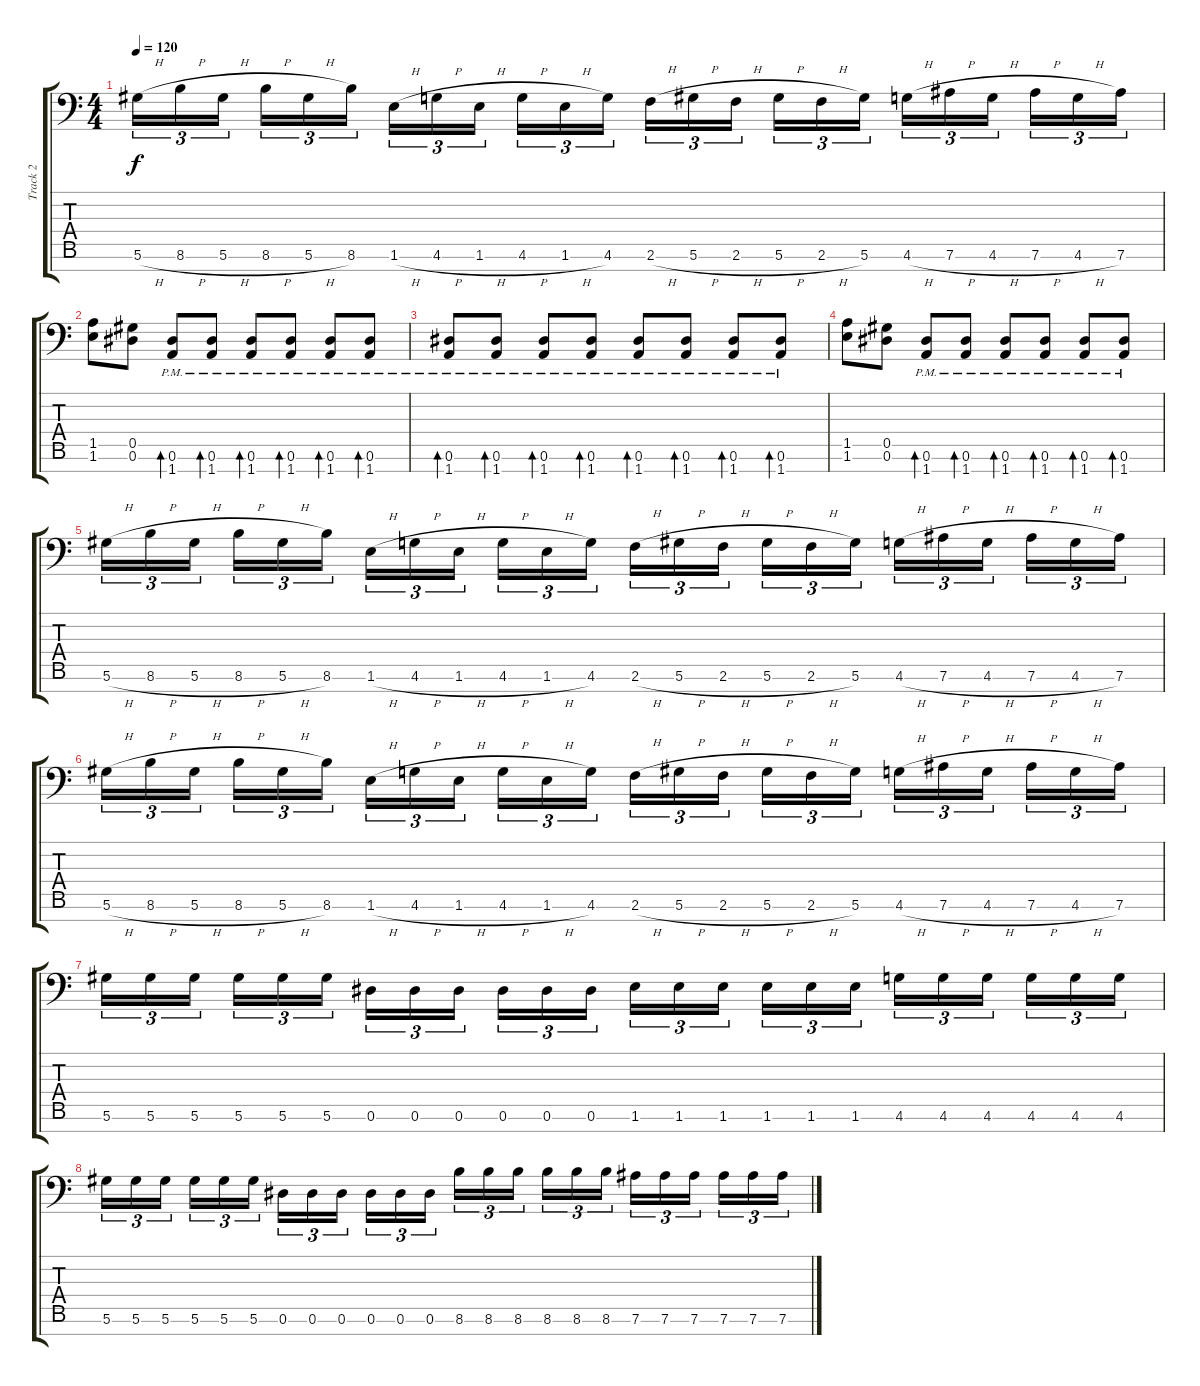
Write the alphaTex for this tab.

\track ("Track 2" "Track 2") {instrument distortionguitar}
\staff {score tabs}
\tuning (Eb4 Bb3 Gb3 Db3 Ab2 Eb2 Ab1) {hide}
\ts (4 4)
\tempo 120
\clef f4
\ks c
5.6{h}.16{tu (3 2) dy f} 8.6{h}.16{tu (3 2)} 5.6{h}.16{tu (3 2) beam splitsecondary} 8.6{h}.16{tu (3 2)} 5.6{h}.16{tu (3 2)} 8.6.16{tu (3 2)} 1.6{h}.16{tu (3 2)} 4.6{h}.16{tu (3 2)} 1.6{h}.16{tu (3 2) beam splitsecondary} 4.6{h}.16{tu (3 2)} 1.6{h}.16{tu (3 2)} 4.6.16{tu (3 2)} 2.6{h}.16{tu (3 2)} 5.6{h}.16{tu (3 2)} 2.6{h}.16{tu (3 2) beam splitsecondary} 5.6{h}.16{tu (3 2)} 2.6{h}.16{tu (3 2)} 5.6.16{tu (3 2)} 4.6{h}.16{tu (3 2)} 7.6{h}.16{tu (3 2)} 4.6{h}.16{tu (3 2) beam splitsecondary} 7.6{h}.16{tu (3 2)} 4.6{h}.16{tu (3 2)} 7.6.16{tu (3 2)} |
(1.5 1.6).8 (0.5 0.6).8 (0.6{pm} 1.7{pm}).8{bd 240} (0.6{pm} 1.7{pm}).8{bd 240} (0.6{pm} 1.7{pm}).8{bd 240} (0.6{pm} 1.7{pm}).8{bd 240} (0.6{pm} 1.7{pm}).8{bd 240} (0.6{pm} 1.7{pm}).8{bd 240} |
(0.6{pm} 1.7{pm}).8{bd 240} (0.6{pm} 1.7{pm}).8{bd 240} (0.6{pm} 1.7{pm}).8{bd 240} (0.6{pm} 1.7{pm}).8{bd 240} (0.6{pm} 1.7{pm}).8{bd 240} (0.6{pm} 1.7{pm}).8{bd 240} (0.6{pm} 1.7{pm}).8{bd 240} (0.6{pm} 1.7{pm}).8{bd 240} |
(1.5 1.6).8 (0.5 0.6).8 (0.6{pm} 1.7{pm}).8{bd 240} (0.6{pm} 1.7{pm}).8{bd 240} (0.6{pm} 1.7{pm}).8{bd 240} (0.6{pm} 1.7{pm}).8{bd 240} (0.6{pm} 1.7{pm}).8{bd 240} (0.6{pm} 1.7{pm}).8{bd 60} |
5.6{h}.16{tu (3 2)} 8.6{h}.16{tu (3 2)} 5.6{h}.16{tu (3 2) beam splitsecondary} 8.6{h}.16{tu (3 2)} 5.6{h}.16{tu (3 2)} 8.6.16{tu (3 2)} 1.6{h}.16{tu (3 2)} 4.6{h}.16{tu (3 2)} 1.6{h}.16{tu (3 2) beam splitsecondary} 4.6{h}.16{tu (3 2)} 1.6{h}.16{tu (3 2)} 4.6.16{tu (3 2)} 2.6{h}.16{tu (3 2)} 5.6{h}.16{tu (3 2)} 2.6{h}.16{tu (3 2) beam splitsecondary} 5.6{h}.16{tu (3 2)} 2.6{h}.16{tu (3 2)} 5.6.16{tu (3 2)} 4.6{h}.16{tu (3 2)} 7.6{h}.16{tu (3 2)} 4.6{h}.16{tu (3 2) beam splitsecondary} 7.6{h}.16{tu (3 2)} 4.6{h}.16{tu (3 2)} 7.6.16{tu (3 2)} |
5.6{h}.16{tu (3 2)} 8.6{h}.16{tu (3 2)} 5.6{h}.16{tu (3 2) beam splitsecondary} 8.6{h}.16{tu (3 2)} 5.6{h}.16{tu (3 2)} 8.6.16{tu (3 2)} 1.6{h}.16{tu (3 2)} 4.6{h}.16{tu (3 2)} 1.6{h}.16{tu (3 2) beam splitsecondary} 4.6{h}.16{tu (3 2)} 1.6{h}.16{tu (3 2)} 4.6.16{tu (3 2)} 2.6{h}.16{tu (3 2)} 5.6{h}.16{tu (3 2)} 2.6{h}.16{tu (3 2) beam splitsecondary} 5.6{h}.16{tu (3 2)} 2.6{h}.16{tu (3 2)} 5.6.16{tu (3 2)} 4.6{h}.16{tu (3 2)} 7.6{h}.16{tu (3 2)} 4.6{h}.16{tu (3 2) beam splitsecondary} 7.6{h}.16{tu (3 2)} 4.6{h}.16{tu (3 2)} 7.6.16{tu (3 2)} |
5.6.16{tu (3 2)} 5.6.16{tu (3 2)} 5.6.16{tu (3 2) beam splitsecondary} 5.6.16{tu (3 2)} 5.6.16{tu (3 2)} 5.6.16{tu (3 2)} 0.6.16{tu (3 2)} 0.6.16{tu (3 2)} 0.6.16{tu (3 2) beam splitsecondary} 0.6.16{tu (3 2)} 0.6.16{tu (3 2)} 0.6.16{tu (3 2)} 1.6.16{tu (3 2)} 1.6.16{tu (3 2)} 1.6.16{tu (3 2) beam splitsecondary} 1.6.16{tu (3 2)} 1.6.16{tu (3 2)} 1.6.16{tu (3 2)} 4.6.16{tu (3 2)} 4.6.16{tu (3 2)} 4.6.16{tu (3 2) beam splitsecondary} 4.6.16{tu (3 2)} 4.6.16{tu (3 2)} 4.6.16{tu (3 2)} |
5.6.16{tu (3 2)} 5.6.16{tu (3 2)} 5.6.16{tu (3 2) beam splitsecondary} 5.6.16{tu (3 2)} 5.6.16{tu (3 2)} 5.6.16{tu (3 2)} 0.6.16{tu (3 2)} 0.6.16{tu (3 2)} 0.6.16{tu (3 2) beam splitsecondary} 0.6.16{tu (3 2)} 0.6.16{tu (3 2)} 0.6.16{tu (3 2)} 8.6.16{tu (3 2)} 8.6.16{tu (3 2)} 8.6.16{tu (3 2) beam splitsecondary} 8.6.16{tu (3 2)} 8.6.16{tu (3 2)} 8.6.16{tu (3 2)} 7.6.16{tu (3 2)} 7.6.16{tu (3 2)} 7.6.16{tu (3 2) beam splitsecondary} 7.6.16{tu (3 2)} 7.6.16{tu (3 2)} 7.6.16{tu (3 2)}
